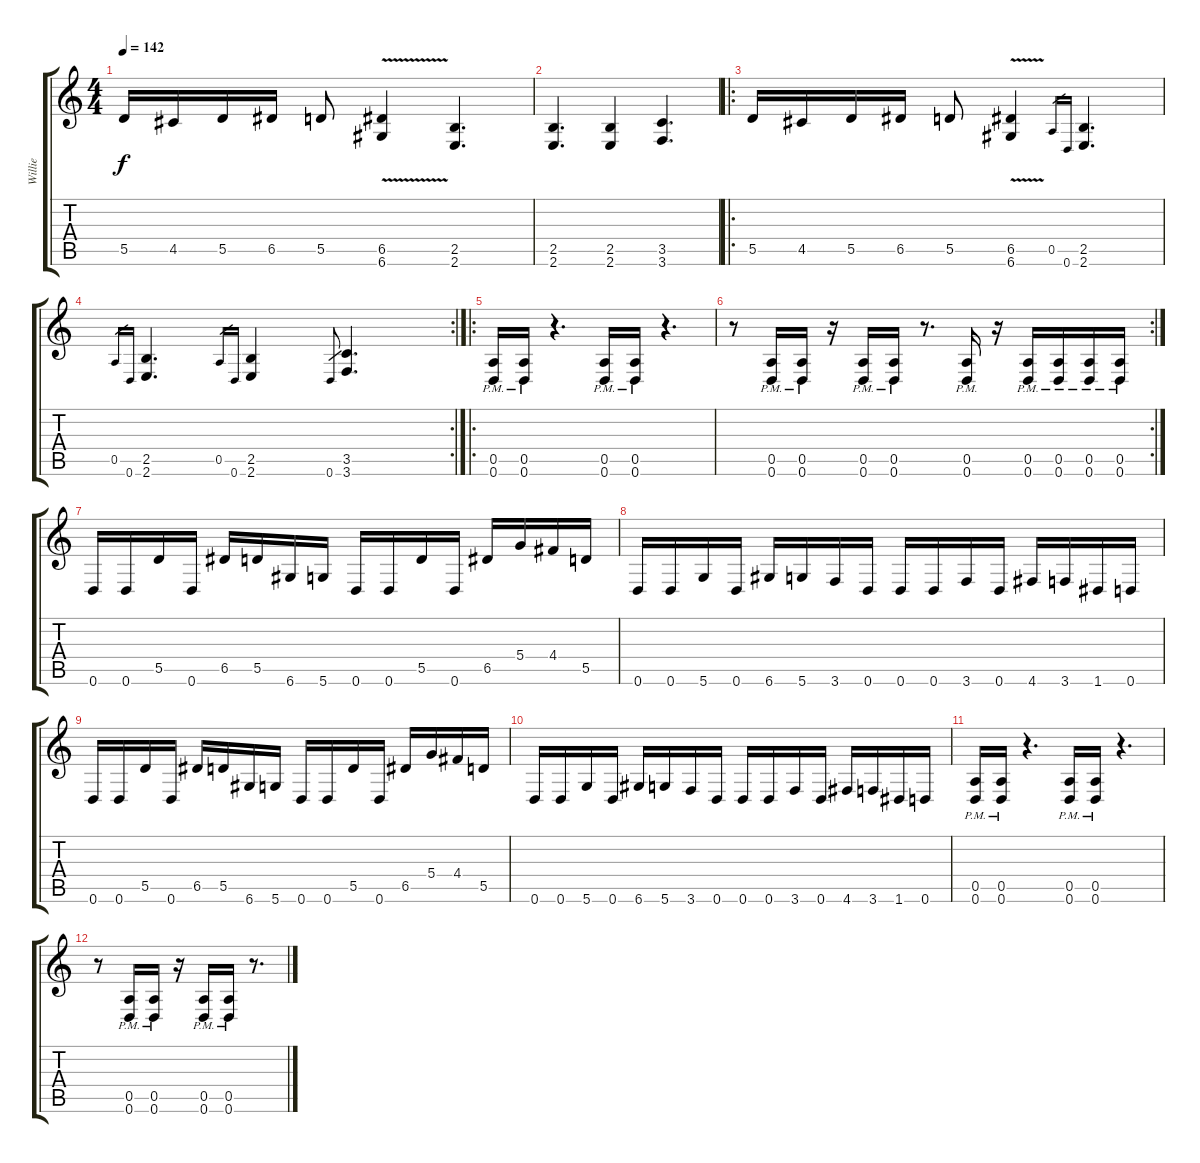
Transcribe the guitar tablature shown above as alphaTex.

\track ("Willie" "Willie") {instrument distortionguitar}
\staff {score tabs}
\tuning (E4 B3 G3 D3 A2 D2) {hide}
\ts (4 4)
\tempo 142
\clef g2
\ks c
5.5.16{dy f} 4.5.16 5.5.16 6.5.16 5.5.8 (6.5 6.6{v}).4 (2.5 2.6).4{d} |
(2.5 2.6).4{d} (2.5 2.6).4 (3.5 3.6).4{d} |
\ro
5.5.16 4.5.16 5.5.16 6.5.16 5.5.8 (6.5 6.6{v}).4 0.5.16{gr} 0.6.16{gr} (2.5 2.6).4{d} |
\rc 2
0.5.16{gr} 0.6.16{gr} (2.5 2.6).4{d} 0.5.16{gr} 0.6.16{gr} (2.5 2.6).4 0.6.8{gr} (3.5 3.6).4{d} |
\ro
(0.5{pm} 0.6{pm}).16 (0.5{pm} 0.6{pm}).16 r.4{d} (0.5{pm} 0.6{pm}).16 (0.5{pm} 0.6{pm}).16 r.4{d} |
\rc 2
r.8 (0.5{pm} 0.6{pm}).16 (0.5{pm} 0.6{pm}).16 r.16 (0.5{pm} 0.6{pm}).16 (0.5{pm} 0.6{pm}).16 r.8{d} (0.5{pm} 0.6{pm}).16 r.16 (0.5{pm} 0.6{pm}).16 (0.5{pm} 0.6{pm}).16 (0.5{pm} 0.6{pm}).16 (0.5{pm} 0.6{pm}).16 |
0.6.16 0.6.16 5.5.16 0.6.16 6.5.16 5.5.16 6.6.16 5.6.16 0.6.16 0.6.16 5.5.16 0.6.16 6.5.16 5.4.16 4.4.16 5.5.16 |
0.6.16 0.6.16 5.6.16 0.6.16 6.6.16 5.6.16 3.6.16 0.6.16 0.6.16 0.6.16 3.6.16 0.6.16 4.6.16 3.6.16 1.6.16 0.6.16 |
0.6.16 0.6.16 5.5.16 0.6.16 6.5.16 5.5.16 6.6.16 5.6.16 0.6.16 0.6.16 5.5.16 0.6.16 6.5.16 5.4.16 4.4.16 5.5.16 |
0.6.16 0.6.16 5.6.16 0.6.16 6.6.16 5.6.16 3.6.16 0.6.16 0.6.16 0.6.16 3.6.16 0.6.16 4.6.16 3.6.16 1.6.16 0.6.16 |
(0.5{pm} 0.6{pm}).16 (0.5{pm} 0.6{pm}).16 r.4{d} (0.5{pm} 0.6{pm}).16 (0.5{pm} 0.6{pm}).16 r.4{d} |
r.8 (0.5{pm} 0.6{pm}).16 (0.5{pm} 0.6{pm}).16 r.16 (0.5{pm} 0.6{pm}).16 (0.5{pm} 0.6{pm}).16 r.8{d}
